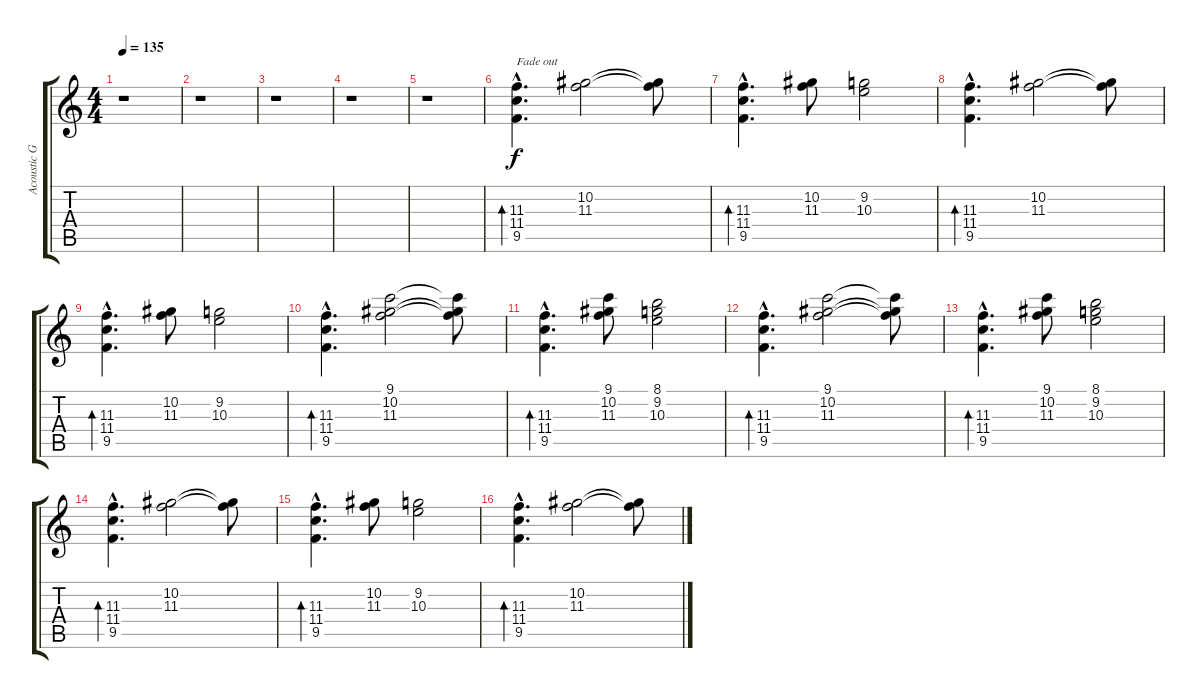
\track ("Acoustic Guitar (steel)" "Acoustic G") {instrument acousticguitarsteel}
\staff {score tabs}
\tuning (Eb4 Bb3 Gb3 Db3 Ab2 Eb2) {hide}
\ts (4 4)
\tempo 135
\clef g2
\ks c
r.1{dy f} |
r.1 |
r.1 |
r.1 |
r.1 |
(11.3{hac} 11.4 9.5).4{d bd 120 txt "Fade out"} (10.2 11.3).2 (10.2{t} 11.3{t}).8 |
(11.3{hac} 11.4{hac} 9.5{hac}).4{d bd 120} (10.2 11.3).8 (9.2 10.3).2 |
(11.3{hac} 11.4 9.5).4{d bd 120} (10.2 11.3).2 (10.2{t} 11.3{t}).8 |
(11.3{hac} 11.4{hac} 9.5{hac}).4{d bd 120} (10.2 11.3).8 (9.2 10.3).2 |
(11.3{hac} 11.4 9.5).4{d bd 120} (9.1 10.2 11.3).2 (9.1{t} 10.2{t} 11.3{t}).8 |
(11.3{hac} 11.4{hac} 9.5{hac}).4{d bd 120} (9.1 10.2 11.3).8 (8.1 9.2 10.3).2 |
(11.3{hac} 11.4 9.5).4{d bd 120} (9.1 10.2 11.3).2 (9.1{t} 10.2{t} 11.3{t}).8 |
(11.3{hac} 11.4{hac} 9.5{hac}).4{d bd 120} (9.1 10.2 11.3).8 (8.1 9.2 10.3).2 |
(11.3{hac} 11.4 9.5).4{d bd 120} (10.2 11.3).2 (10.2{t} 11.3{t}).8 |
(11.3{hac} 11.4{hac} 9.5{hac}).4{d bd 120} (10.2 11.3).8 (9.2 10.3).2 |
(11.3{hac} 11.4 9.5).4{d bd 120} (10.2 11.3).2 (10.2{t} 11.3{t}).8
